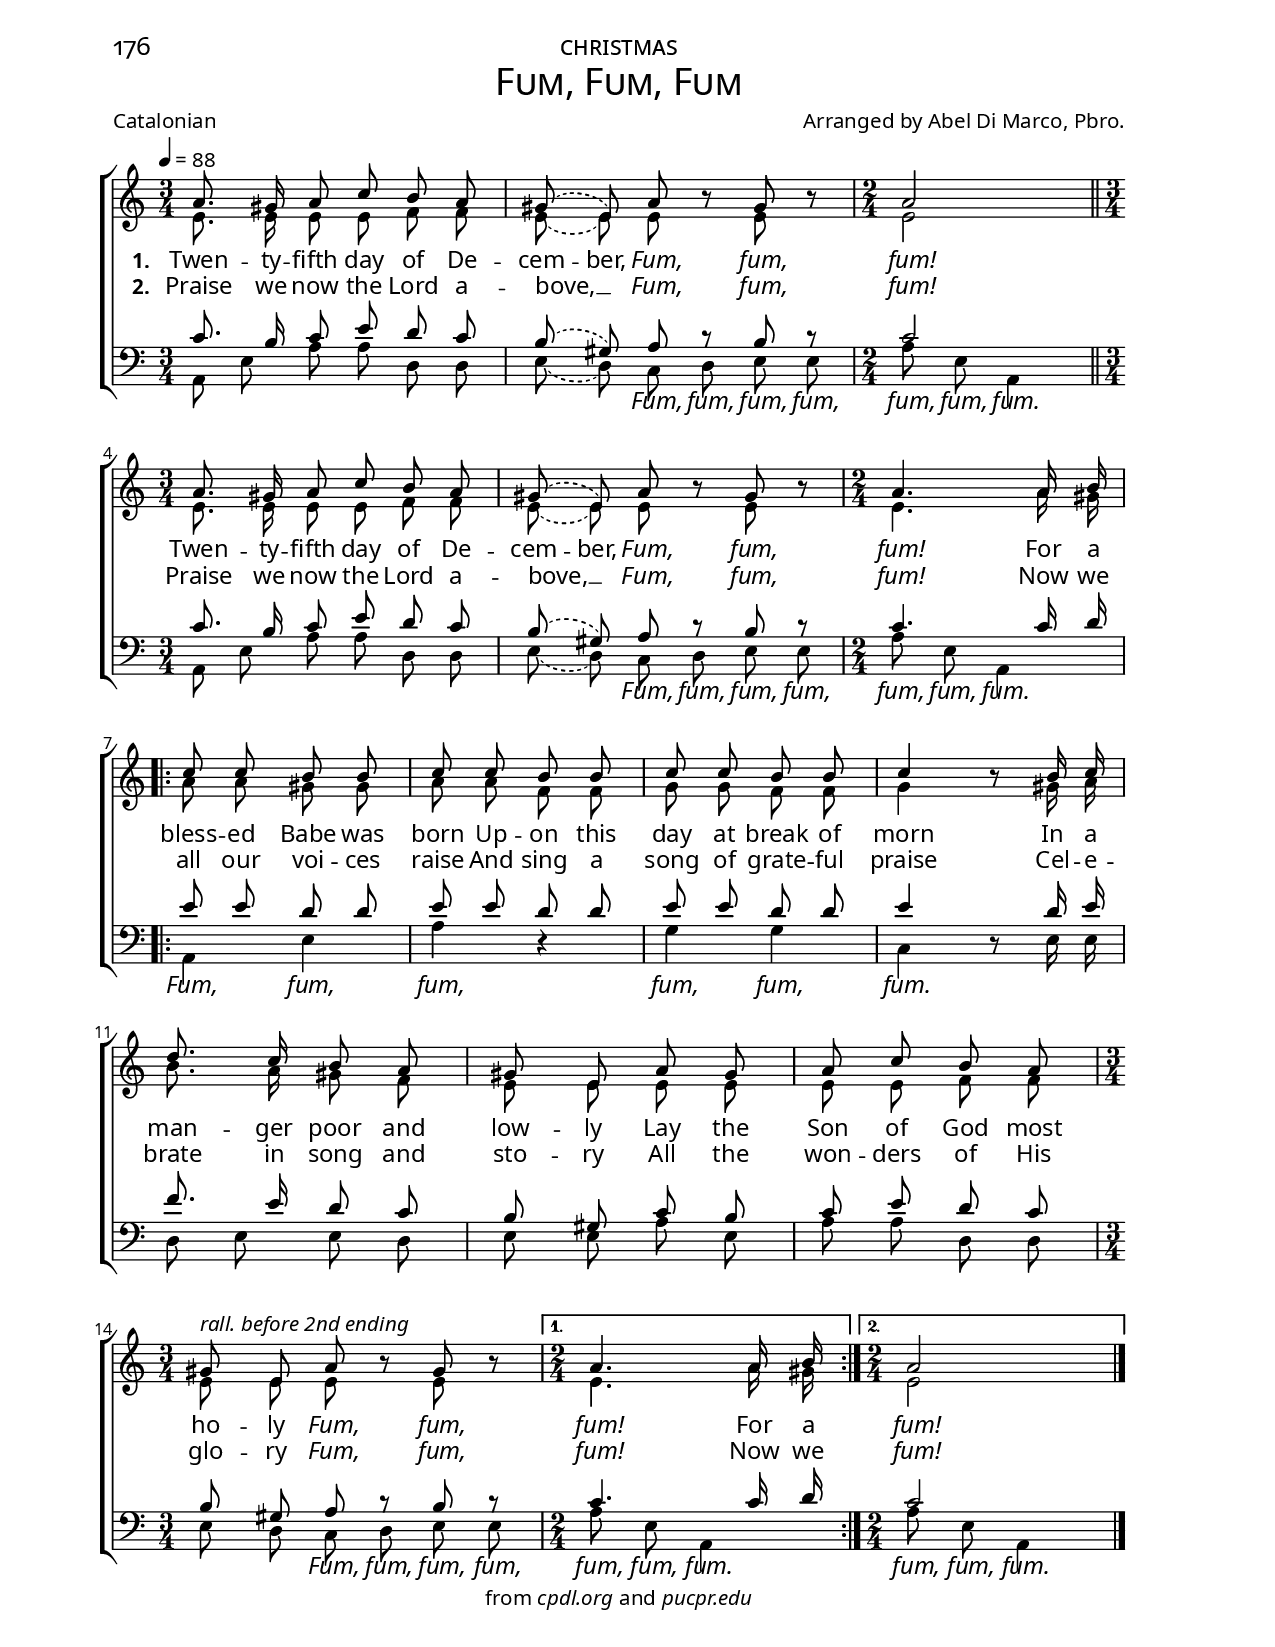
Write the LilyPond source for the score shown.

\version "2.14.2"
\include "util.ly"
\header {
  title = \markup{\override #'(font-name . "Garamond Premr Pro Smbd Subh"){ \abs-fontsize #18 \smallCapsOldStyle"Fum, Fum, Fum"}}
  poet = \markup\oldStyleNum"Catalonian"
  composer = \markup\oldStyleNum"Arranged by Abel Di Marco, Pbro."
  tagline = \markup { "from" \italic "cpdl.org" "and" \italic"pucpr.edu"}
}
\paper {
  %print-all-headers = ##t
  paper-height = 11\in
  paper-width = 8.5\in
  indent = 0\in
  %system-system-spacing = #'((basic-distance . 10) (padding . 0))
  system-system-spacing =
    #'((basic-distance . 0)
       (minimum-distance . 0)
       (padding . -5)
       (stretchability . 100))
  ragged-last-bottom = ##f
  ragged-bottom = ##f
  two-sided = ##t
  inner-margin = 1\in
  outer-margin = 0.75\in
  top-margin = 0.26\in
  bottom-margin = 0.25\in
  first-page-number = #176
  print-first-page-number = ##t
  headerLine = \markup{ \smallCapsOldStyle"christmas"}
  oddHeaderMarkup = \markup\fill-line{
     \abs-fontsize #12.5
     \combine 
        \fill-line{"" \on-the-fly #print-page-number-check-first
        \oldStylePageNum""
        }
        \fill-line{\headerLine}
  }
  evenHeaderMarkup = \markup {
     \abs-fontsize #12.5
     \combine
        \on-the-fly #print-page-number-check-first
        \oldStylePageNum""
        \fill-line{\headerLine}
  }
}
#(set-global-staff-size 18) \paper{ #(define fonts (make-pango-font-tree "Garamond Premr Pro" "Garamond Premr Pro" "Garamond Premr Pro" (/ 18 20))) }
global = {
  \key c \major
  \time 3/4
  \autoBeamOff
  \override DynamicLineSpanner #'staff-padding = #0.0
  \override DynamicLineSpanner #'Y-extent = #'(-1 . 1)
}

sopMusic = \relative c' {
  \slurDashed
  \tempo 4 = 88
  a'8. gis16 a8 c b a |
  gis( e) a b8\rest gis b\rest
  \time 2/4 a2 \bar "||" \break
  
  \time 3/4 a8. gis16 a8 c b a |
  gis( e) a b8\rest gis b\rest
  \time 2/4 a4. a16 b | \break
  \repeat volta 2 {
    c8 c b b |
    
    c c b b |
    c c b b |
    c4 b8\rest b16 c |
    d8. c16 b8 a |
    gis e a gis |
    
    %page2
    a8 c b a |
    \time 3/4 gis8^\markup\italic"rall. before 2nd ending" e a b\rest gis b\rest |
  }
  \alternative {
    {
      \time 2/4 a4. a16 b
    }
    {
      \time 2/4 a2 \bar "|."
    }
  }
}
sopWords = \lyricmode {
  
}

altoMusic = \relative c' {
  \slurDashed
  e8. e16 e8 e f f |
  e( e) e s e s |
  e2 |
  
  e8. e16 e8 e f f |
  e( e) e s e s |
  e4. a16 gis |
  a8 a gis gis |
  
  a a f f |
  g g f f |
  g4 s8 gis16 a |
  b8. a16 gis8 f |
  e e e e |
  
  %page2
  e e f f |
  e e e s e s |
  e4. a16 gis |
  
  e2 \bar "|."
}
altoWords = \lyricmode {
  \dropLyricsV
  \set ignoreMelismata = ##t
  \set stanza = #"1. "
  Twen -- ty -- fifth day of De -- cem -- ber,
  \markup\italic Fum, \markup\italic fum, \markup\italic fum!
  Twen -- ty -- fifth day of De -- cem -- ber,
  \markup\italic Fum, \markup\italic fum, \markup\italic fum!
  
  For a bless -- ed Babe was born
  Up -- on this day at break of morn
  In a man -- ger poor and low -- ly
  Lay the Son of God most ho -- ly
  \markup\italic Fum, \markup\italic fum, \markup\italic fum!
  
  For a
  \markup\italic fum!
  
}
altoWordsII = \lyricmode {
  \dropLyricsV
  \set ignoreMelismata = ##t
%\markup\italic
  \set stanza = #"2. "
  Praise we now the Lord a -- bove, __ _
  \markup\italic Fum, \markup\italic fum, \markup\italic fum!
  Praise we now the Lord a -- bove, __ _
  \markup\italic Fum, \markup\italic fum, \markup\italic fum!
  Now we all our voi -- ces raise
  And sing a song of grate -- ful praise
  Cel -- e -- brate in song and sto -- ry
  All the won -- ders of His glo -- ry
  \markup\italic Fum, \markup\italic fum, \markup\italic fum!
  
  Now we
  \markup\italic fum!
}
altoWordsIII = \lyricmode {
  \set stanza = #"3. "
  \set ignoreMelismata = ##t
}
altoWordsIV = \lyricmode {
  \set stanza = #"4. "
  \set ignoreMelismata = ##t
}
altoWordsV = \lyricmode {
  \set stanza = #"5. "
  \set ignoreMelismata = ##t
}
altoWordsVI = \lyricmode {
  \set stanza = #"6. "
  \set ignoreMelismata = ##t
}
tenorMusic = \relative c' {
  \slurDashed
  c8. b16 c8 e d c |
  b( gis) a r b r |
  c2 |
  
  c8. b16 c8 e d c |
  b( gis) a r b r |
  c4. c16 d |
  e8 e d d |
  
  e e d d |
  e e d d |
  e4 s8 d16 e |
  f8. e16 d8 c |
  b gis c b |
  
  %page2
  c8 e d c |
  b gis a r b r |
  c4. c16 d |
  
  c2 \bar "|."
}
tenorWords = \lyricmode {

}

bassMusic = \relative c {
  \slurDashed
  a8 e' a a d, d |
  e( d) c d e e |
  a e a,4 |
  
  a8 e' a a d, d |
  e( d) c d e e |
  a e a,4 |
  a e' |
  
  a d,\rest |
  g g c, d8\rest e16 e |
  d8 e e d |
  e e a e |
  
  %page2
  a8 a d, d |
  e d c d e e |
  a e a,4 |
  
  a'8 e a,4 \bar "|."
}
bassWords = \lyricmode {
  \repeat unfold 7 \skip1
  \markup\italic Fum, \markup\italic fum, \markup\italic fum, \markup\italic fum, 
  \markup\italic fum, \markup\italic fum, \markup\italic fum.
  
  \repeat unfold 7 \skip1
  \markup\italic Fum, \markup\italic fum, \markup\italic fum, \markup\italic fum, 
  \markup\italic fum, \markup\italic fum, \markup\italic fum.
  
  \markup\italic Fum, \markup\italic fum, \markup\italic fum,
  \markup\italic fum, \markup\italic fum, \markup\italic fum.
  
  \repeat unfold 16 \skip1
  \markup\italic Fum, \markup\italic fum, \markup\italic fum, \markup\italic fum, 
  \markup\italic fum, \markup\italic fum, \markup\italic fum.
  
  
  \markup\italic fum, \markup\italic fum, \markup\italic fum.
  
}

pianoRH = \relative c' {
  
}
pianoLH = \relative c' {
  
}

\score {
  <<
   \new ChoirStaff <<
    \new Staff = women <<
      \new Voice = "sopranos" { \voiceOne << \global \sopMusic >> }
      \new Voice = "altos" { \voiceTwo << \global \altoMusic >> }
    >>
    \new Lyrics \with { alignAboveContext = #"women" \override VerticalAxisGroup #'nonstaff-relatedstaff-spacing = #'((basic-distance . 1))} \lyricsto "sopranos" \sopWords
    \new Lyrics = "altosVI"  \with { alignBelowContext = #"women" } \lyricsto "altos" \altoWordsVI
    \new Lyrics = "altosV"  \with { alignBelowContext = #"women" } \lyricsto "altos" \altoWordsV
    \new Lyrics = "altosIV"  \with { alignBelowContext = #"women" } \lyricsto "altos" \altoWordsIV
    \new Lyrics = "altosIII"  \with { alignBelowContext = #"women" } \lyricsto "altos" \altoWordsIII
    \new Lyrics = "altosII"  \with { alignBelowContext = #"women" } \lyricsto "altos" \altoWordsII
    \new Lyrics = "altos"  \with { alignBelowContext = #"women" \override VerticalAxisGroup #'nonstaff-relatedstaff-spacing = #'((basic-distance . 1))} \lyricsto "altos" \altoWords
   \new Staff = men <<
      \clef bass
      \new Voice = "tenors" { \voiceOne << \global \tenorMusic >> }
      \new Voice = "basses" { \voiceTwo << \global \bassMusic >> }
    >>
    \new Lyrics \with { alignAboveContext = #"men" \override VerticalAxisGroup #'nonstaff-relatedstaff-spacing = #'((basic-distance . 1)) } \lyricsto "tenors" \tenorWords
    \new Lyrics \with { alignBelowContext = #"men" \override VerticalAxisGroup #'nonstaff-relatedstaff-spacing = #'((basic-distance . 0) (padding . -0.5)) } \lyricsto "basses" \bassWords
  >>
%    \new PianoStaff << \new Staff { \new Voice { \pianoRH } } \new Staff { \clef "bass" \pianoLH } >>
  >>
  \layout {
  \context {
    \Lyrics
    \override LyricText #'font-size = #1.3
  }
    \context {
      \Score
      %\override SpacingSpanner #'base-shortest-duration = #(ly:make-moment 1 8)
      %\override SpacingSpanner #'common-shortest-duration = #(ly:make-moment 1 4)
    }
    \context {
      % Remove all empty staves
      % \Staff \RemoveEmptyStaves \override VerticalAxisGroup #'remove-first = ##t
    }
    \context {
      \Lyrics
      \override LyricText #'X-offset = #center-on-word
    }
  }
}

